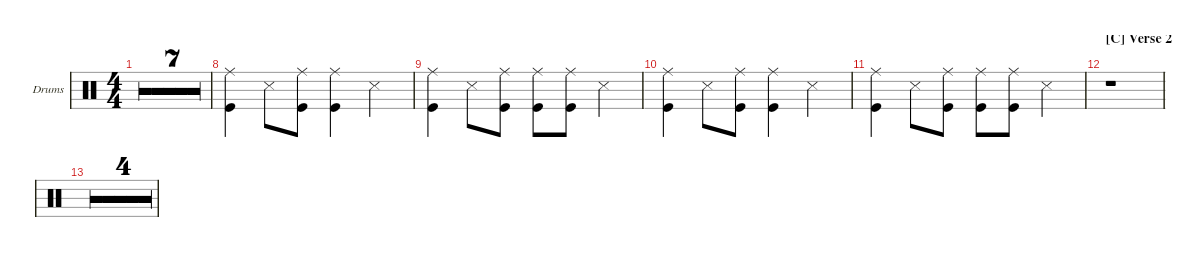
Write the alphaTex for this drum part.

\hideDynamics
\bracketExtendMode groupsimilarinstruments
\firstSystemTrackNameOrientation horizontal
\otherSystemsTrackNameOrientation horizontal
\track ("Drumkit" "Drums") {multiBarRest instrument percussion}
\staff {score}
\articulation defaults
\ts (4 4)
\tempo 77
\clef neutral
\ks c
r.1{dy f} |
r.1 |
r.1 |
r.1 |
r.1 |
r.1 |
r.1 |
("Ride (middle)" "Kick (hit)").4 "Snare (side stick) 3".8 ("Ride (middle)" "Kick (hit)").8 ("Ride (middle)" "Kick (hit)").4 "Snare (side stick) 3".4 |
("Ride (middle)" "Kick (hit)").4 "Snare (side stick) 3".8 ("Ride (middle)" "Kick (hit)").8 ("Ride (middle)" "Kick (hit)").8 ("Ride (middle)" "Kick (hit)").8 "Snare (side stick) 3".4 |
("Ride (middle)" "Kick (hit)").4 "Snare (side stick) 3".8 ("Ride (middle)" "Kick (hit)").8 ("Ride (middle)" "Kick (hit)").4 "Snare (side stick) 3".4 |
("Ride (middle)" "Kick (hit)").4 "Snare (side stick) 3".8 ("Ride (middle)" "Kick (hit)").8 ("Ride (middle)" "Kick (hit)").8 ("Ride (middle)" "Kick (hit)").8 "Snare (side stick) 3".4 |
\section ("C" "Verse 2")
r.1 |
r.1 |
r.1 |
r.1 |
r.1
